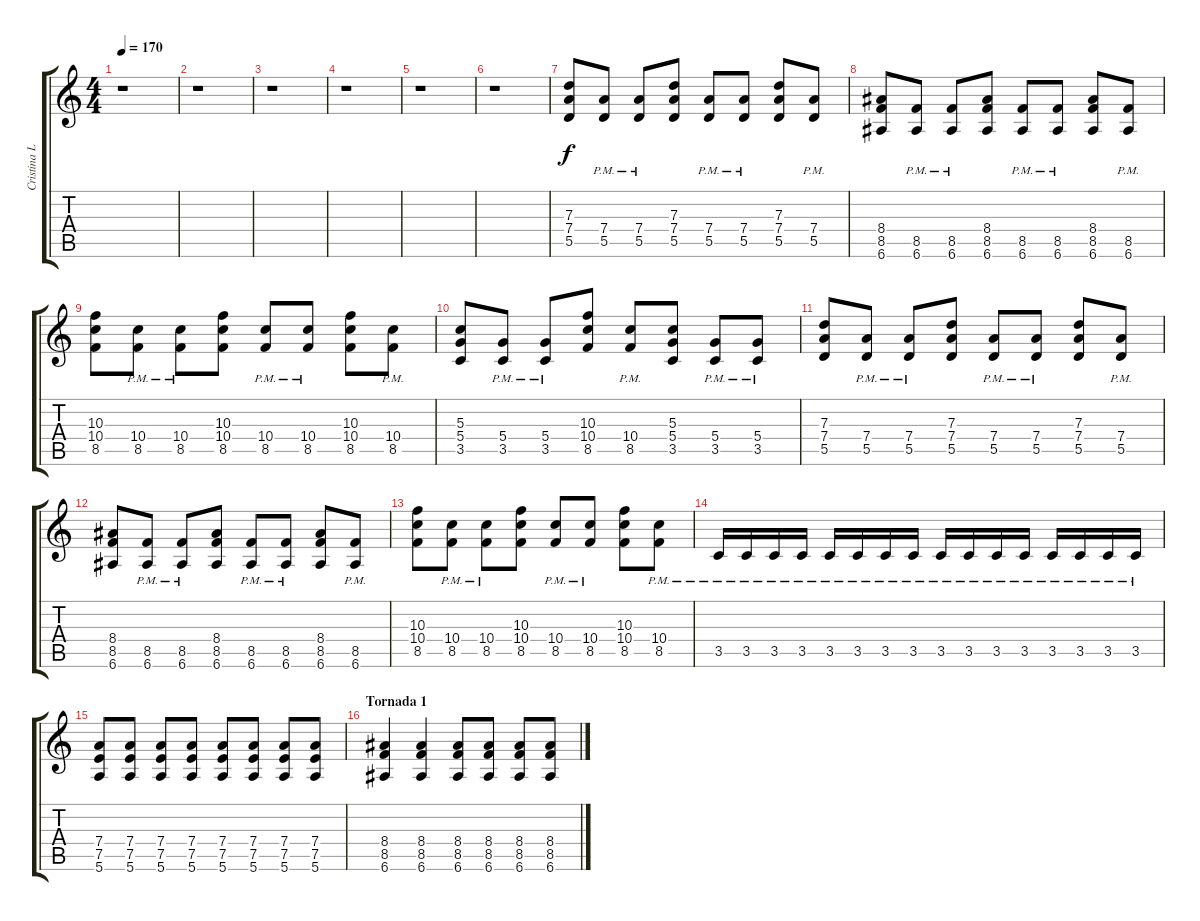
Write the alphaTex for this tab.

\track ("Cristina Llanos (Guitarra)" "Cristina L") {instrument overdrivenguitar}
\staff {score tabs}
\tuning (E4 B3 G3 D3 A2 E2) {hide}
\ts (4 4)
\tempo 170
\clef g2
\ks c
r.1{dy f} |
r.1 |
r.1 |
r.1 |
r.1 |
r.1 |
(7.3 7.4 5.5).8 (7.4{pm} 5.5{pm}).8 (7.4{pm} 5.5{pm}).8 (7.3 7.4 5.5).8 (7.4{pm} 5.5{pm}).8 (7.4{pm} 5.5{pm}).8 (7.3 7.4 5.5).8 (7.4{pm} 5.5{pm}).8 |
(8.4 8.5 6.6).8 (8.5{pm} 6.6{pm}).8 (8.5{pm} 6.6{pm}).8 (8.4 8.5 6.6).8 (8.5{pm} 6.6{pm}).8 (8.5{pm} 6.6{pm}).8 (8.4 8.5 6.6).8 (8.5{pm} 6.6{pm}).8 |
(10.3 10.4 8.5).8 (10.4{pm} 8.5{pm}).8 (10.4{pm} 8.5{pm}).8 (10.3 10.4 8.5).8 (10.4{pm} 8.5{pm}).8 (10.4{pm} 8.5{pm}).8 (10.3 10.4 8.5).8 (10.4{pm} 8.5{pm}).8 |
(5.3 5.4 3.5).8 (5.4{pm} 3.5{pm}).8 (5.4{pm} 3.5{pm}).8 (10.3 10.4 8.5).8 (10.4{pm} 8.5{pm}).8 (5.3 5.4 3.5).8 (5.4{pm} 3.5{pm}).8 (5.4{pm} 3.5{pm}).8 |
(7.3 7.4 5.5).8 (7.4{pm} 5.5{pm}).8 (7.4{pm} 5.5{pm}).8 (7.3 7.4 5.5).8 (7.4{pm} 5.5{pm}).8 (7.4{pm} 5.5{pm}).8 (7.3 7.4 5.5).8 (7.4{pm} 5.5{pm}).8 |
(8.4 8.5 6.6).8 (8.5{pm} 6.6{pm}).8 (8.5{pm} 6.6{pm}).8 (8.4 8.5 6.6).8 (8.5{pm} 6.6{pm}).8 (8.5{pm} 6.6{pm}).8 (8.4 8.5 6.6).8 (8.5{pm} 6.6{pm}).8 |
(10.3 10.4 8.5).8 (10.4{pm} 8.5{pm}).8 (10.4{pm} 8.5{pm}).8 (10.3 10.4 8.5).8 (10.4{pm} 8.5{pm}).8 (10.4{pm} 8.5{pm}).8 (10.3 10.4 8.5).8 (10.4{pm} 8.5{pm}).8 |
3.5{pm}.16 3.5{pm}.16 3.5{pm}.16 3.5{pm}.16 3.5{pm}.16 3.5{pm}.16 3.5{pm}.16 3.5{pm}.16 3.5{pm}.16 3.5{pm}.16 3.5{pm}.16 3.5{pm}.16 3.5{pm}.16 3.5{pm}.16 3.5{pm}.16 3.5{pm}.16 |
(7.4 7.5 5.6).8 (7.4 7.5 5.6).8 (7.4 7.5 5.6).8 (7.4 7.5 5.6).8 (7.4 7.5 5.6).8 (7.4 7.5 5.6).8 (7.4 7.5 5.6).8 (7.4 7.5 5.6).8 |
\section ("" "Tornada 1")
(8.4 8.5 6.6).4 (8.4 8.5 6.6).4 (8.4 8.5 6.6).8 (8.4 8.5 6.6).8 (8.4 8.5 6.6).8 (8.4 8.5 6.6).8
